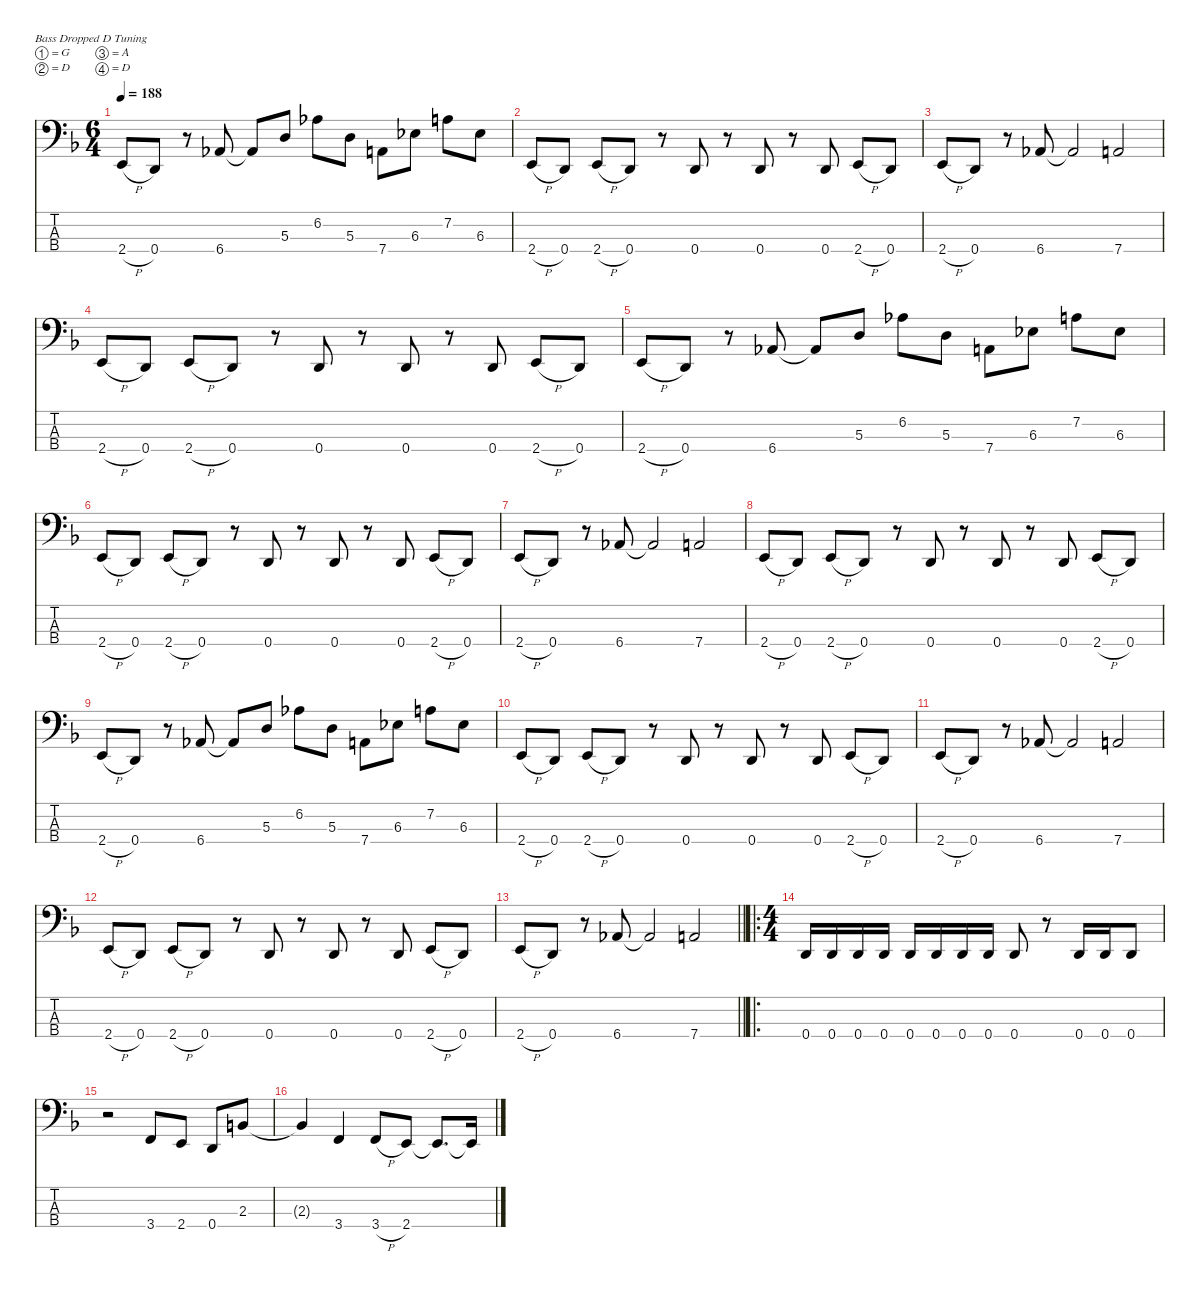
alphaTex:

\defaultSystemsLayout 4
\hideDynamics
\bracketExtendMode nobrackets
\singleTrackTrackNamePolicy hidden
\multiTrackTrackNamePolicy hidden
\firstSystemTrackNameMode fullname
\firstSystemTrackNameOrientation horizontal
\otherSystemsTrackNameOrientation horizontal
\track ("Martin Mendez" "el.bs.") {defaultSystemsLayout 4 instrument electricbassfinger}
\staff {score tabs}
\tuning (G2 D2 A1 D1)
\ts (6 4)
\tempo 188
\clef f4
\ks dminor
2.4{h acc forcenatural}.8{dy f beam Up} 0.4{acc forcenatural}.8{beam Up} r.8{beam Up} 6.4{acc b}.8{beam Up} 6.4{t acc b}.8{beam Up} 5.3{acc forcenatural}.8{beam Up} 6.2{acc b}.8{beam Down} 5.3{acc forcenatural}.8{beam Down} 7.4{acc forcenatural}.8{beam Down} 6.3{acc b}.8{beam Down} 7.2{acc forcenatural}.8{beam Down} 6.3{acc b}.8{beam Down} |
2.4{h acc forcenatural}.8{beam Up} 0.4{acc forcenatural}.8{beam Up} 2.4{h acc forcenatural}.8{beam Up} 0.4{acc forcenatural}.8{beam Up} r.8{beam Up} 0.4{acc forcenatural}.8{beam Up} r.8{beam Up} 0.4{acc forcenatural}.8{beam Up} r.8{beam Up} 0.4{acc forcenatural}.8{beam Up} 2.4{h acc forcenatural}.8{beam Up} 0.4{acc forcenatural}.8{beam Up} |
2.4{h acc forcenatural}.8{beam Up} 0.4{acc forcenatural}.8{beam Up} r.8{beam Up} 6.4{acc b}.8{beam Up} 6.4{t acc b}.2{beam Up} 7.4{acc forcenatural}.2{beam Up} |
2.4{h acc forcenatural}.8{beam Up} 0.4{acc forcenatural}.8{beam Up} 2.4{h acc forcenatural}.8{beam Up} 0.4{acc forcenatural}.8{beam Up} r.8{beam Up} 0.4{acc forcenatural}.8{beam Up} r.8{beam Up} 0.4{acc forcenatural}.8{beam Up} r.8{beam Up} 0.4{acc forcenatural}.8{beam Up} 2.4{h acc forcenatural}.8{beam Up} 0.4{acc forcenatural}.8{beam Up} |
2.4{h acc forcenatural}.8{beam Up} 0.4{acc forcenatural}.8{beam Up} r.8{beam Up} 6.4{acc b}.8{beam Up} 6.4{t acc b}.8{beam Up} 5.3{acc forcenatural}.8{beam Up} 6.2{acc b}.8{beam Down} 5.3{acc forcenatural}.8{beam Down} 7.4{acc forcenatural}.8{beam Down} 6.3{acc b}.8{beam Down} 7.2{acc forcenatural}.8{beam Down} 6.3{acc b}.8{beam Down} |
2.4{h acc forcenatural}.8{beam Up} 0.4{acc forcenatural}.8{beam Up} 2.4{h acc forcenatural}.8{beam Up} 0.4{acc forcenatural}.8{beam Up} r.8{beam Up} 0.4{acc forcenatural}.8{beam Up} r.8{beam Up} 0.4{acc forcenatural}.8{beam Up} r.8{beam Up} 0.4{acc forcenatural}.8{beam Up} 2.4{h acc forcenatural}.8{beam Up} 0.4{acc forcenatural}.8{beam Up} |
2.4{h acc forcenatural}.8{beam Up} 0.4{acc forcenatural}.8{beam Up} r.8{beam Up} 6.4{acc b}.8{beam Up} 6.4{t acc b}.2{beam Up} 7.4{acc forcenatural}.2{beam Up} |
2.4{h acc forcenatural}.8{beam Up} 0.4{acc forcenatural}.8{beam Up} 2.4{h acc forcenatural}.8{beam Up} 0.4{acc forcenatural}.8{beam Up} r.8{beam Up} 0.4{acc forcenatural}.8{beam Up} r.8{beam Up} 0.4{acc forcenatural}.8{beam Up} r.8{beam Up} 0.4{acc forcenatural}.8{beam Up} 2.4{h acc forcenatural}.8{beam Up} 0.4{acc forcenatural}.8{beam Up} |
2.4{h acc forcenatural}.8{beam Up} 0.4{acc forcenatural}.8{beam Up} r.8{beam Up} 6.4{acc b}.8{beam Up} 6.4{t acc b}.8{beam Up} 5.3{acc forcenatural}.8{beam Up} 6.2{acc b}.8{beam Down} 5.3{acc forcenatural}.8{beam Down} 7.4{acc forcenatural}.8{beam Down} 6.3{acc b}.8{beam Down} 7.2{acc forcenatural}.8{beam Down} 6.3{acc b}.8{beam Down} |
2.4{h acc forcenatural}.8{beam Up} 0.4{acc forcenatural}.8{beam Up} 2.4{h acc forcenatural}.8{beam Up} 0.4{acc forcenatural}.8{beam Up} r.8{beam Up} 0.4{acc forcenatural}.8{beam Up} r.8{beam Up} 0.4{acc forcenatural}.8{beam Up} r.8{beam Up} 0.4{acc forcenatural}.8{beam Up} 2.4{h acc forcenatural}.8{beam Up} 0.4{acc forcenatural}.8{beam Up} |
2.4{h acc forcenatural}.8{beam Up} 0.4{acc forcenatural}.8{beam Up} r.8{beam Up} 6.4{acc b}.8{beam Up} 6.4{t acc b}.2{beam Up} 7.4{acc forcenatural}.2{beam Up} |
2.4{h acc forcenatural}.8{beam Up} 0.4{acc forcenatural}.8{beam Up} 2.4{h acc forcenatural}.8{beam Up} 0.4{acc forcenatural}.8{beam Up} r.8{beam Up} 0.4{acc forcenatural}.8{beam Up} r.8{beam Up} 0.4{acc forcenatural}.8{beam Up} r.8{beam Up} 0.4{acc forcenatural}.8{beam Up} 2.4{h acc forcenatural}.8{beam Up} 0.4{acc forcenatural}.8{beam Up} |
\barLineRight lightlight
2.4{h acc forcenatural}.8{beam Up} 0.4{acc forcenatural}.8{beam Up} r.8{beam Up} 6.4{acc b}.8{beam Up} 6.4{t acc b}.2{beam Up} 7.4{acc forcenatural}.2{beam Up} |
\ro
\ts (4 4)
\beaming (8 2 2 2 2)
0.4{acc forcenatural}.16{beam Up} 0.4{acc forcenatural}.16{beam Up} 0.4{acc forcenatural}.16{beam Up} 0.4{acc forcenatural}.16{beam Up} 0.4{acc forcenatural}.16{beam Up} 0.4{acc forcenatural}.16{beam Up} 0.4{acc forcenatural}.16{beam Up} 0.4{acc forcenatural}.16{beam Up} 0.4{acc forcenatural}.8{beam Up} r.8{beam Up} 0.4{acc forcenatural}.16{beam Up} 0.4{acc forcenatural}.16{beam Up} 0.4{acc forcenatural}.8{beam Up} |
r.2{beam Down} 3.4{acc forcenatural}.8{beam Up} 2.4{acc forcenatural}.8{beam Up} 0.4{acc forcenatural}.8{beam Up} 2.3{acc forcenatural}.8{beam Up} |
2.3{t acc forcenatural}.4{beam Up} 3.4{acc forcenatural}.4{beam Up} 3.4{h acc forcenatural}.8{beam Up} 2.4{acc forcenatural}.8{beam Up} 2.4{t acc forcenatural}.8{d beam Up} 2.4{t acc forcenatural}.16{beam Up}
